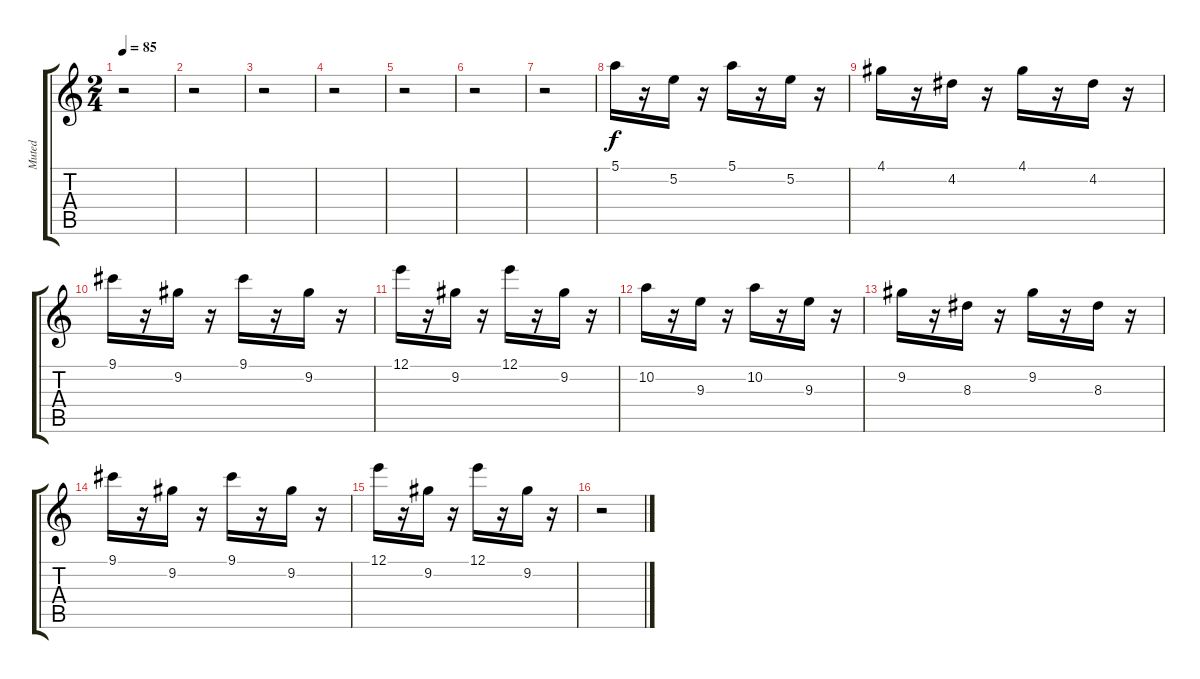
\track ("Muted" "Muted") {instrument electricguitarmuted}
\staff {score tabs}
\tuning (E4 B3 G3 D3 A2 E2) {hide}
\ts (2 4)
\tempo 85
\clef g2
\ks c
r.2{dy f instrument electricguitarmuted} |
r.2 |
r.2 |
r.2 |
r.2 |
r.2 |
r.2 |
5.1.16 r.16 5.2.16 r.16 5.1.16 r.16 5.2.16 r.16 |
4.1.16 r.16 4.2.16 r.16 4.1.16 r.16 4.2.16 r.16 |
9.1.16 r.16 9.2.16 r.16 9.1.16 r.16 9.2.16 r.16 |
12.1.16 r.16 9.2.16 r.16 12.1.16 r.16 9.2.16 r.16 |
10.2.16 r.16 9.3.16 r.16 10.2.16 r.16 9.3.16 r.16 |
9.2.16 r.16 8.3.16 r.16 9.2.16 r.16 8.3.16 r.16 |
9.1.16 r.16 9.2.16 r.16 9.1.16 r.16 9.2.16 r.16 |
12.1.16 r.16 9.2.16 r.16 12.1.16 r.16 9.2.16 r.16 |
r.2
